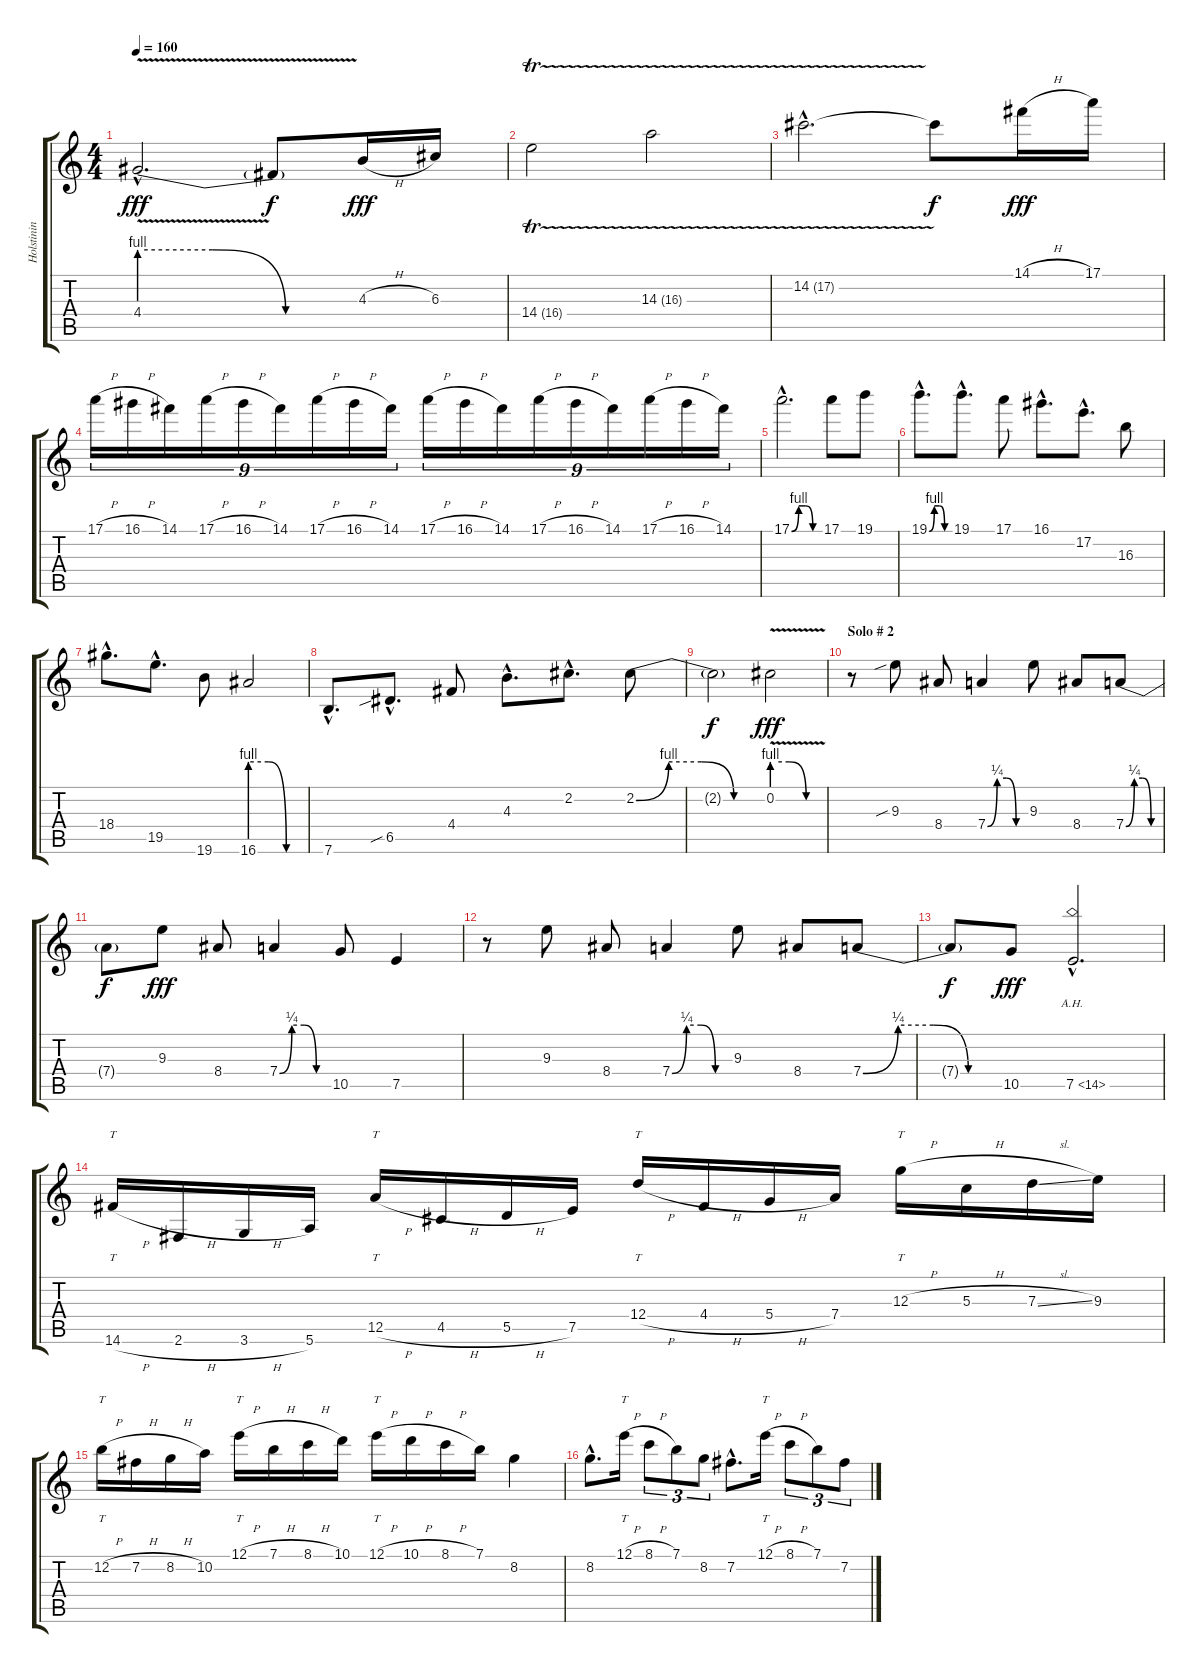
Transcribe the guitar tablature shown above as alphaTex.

\track ("Holstinin" "Holstinin") {instrument distortionguitar}
\staff {score tabs}
\tuning (E4 B3 G3 D3 A2 E2) {hide}
\ts (4 4)
\tempo 160
\clef g2
\ks c
4.4{be (custom 0 4 20 4 40 0 60 0) v hac}.2{d dy fff} 4.4{t}.8{dy f} 4.3{h}.16{dy fff} 6.3.16 |
14.4{tr (16 16)}.2 14.3{tr (16 16)}.2 |
14.2{tr (17 16) hac}.2{d} 14.2{t}.8{dy f} 14.1{h}.16{dy fff} 17.1.16 |
17.1{h}.16{tu (9 8)} 16.1{h}.16{tu (9 8)} 14.1.16{tu (9 8)} 17.1{h}.16{tu (9 8)} 16.1{h}.16{tu (9 8)} 14.1.16{tu (9 8)} 17.1{h}.16{tu (9 8)} 16.1{h}.16{tu (9 8)} 14.1.16{tu (9 8)} 17.1{h}.16{tu (9 8)} 16.1{h}.16{tu (9 8)} 14.1.16{tu (9 8)} 17.1{h}.16{tu (9 8)} 16.1{h}.16{tu (9 8)} 14.1.16{tu (9 8)} 17.1{h}.16{tu (9 8)} 16.1{h}.16{tu (9 8)} 14.1.16{tu (9 8)} |
17.1{be (custom 0 0 15 4 30 4 45 0 60 0) hac}.2{d} 17.1.8 19.1.8 |
19.1{be (custom 0 0 15 4 30 4 45 0 60 0) hac}.8{d} 19.1{hac}.8{d} 17.1.8 16.1{hac}.8{d} 17.2{hac}.8{d} 16.3.8 |
18.4{hac}.8{d} 19.5{hac}.8{d} 19.6.8 16.6{be (custom 0 4 20 4 40 0 60 0)}.2 |
7.6{hac}.8{d} 6.5{sib hac}.8{d} 4.4.8 4.3{hac}.8{d} 2.2{hac}.8{d} 2.2{be (custom 0 0 15 4 30 4 45 0 60 0)}.8 |
2.2{t}.2{dy f} 0.2{be (custom 0 4 20 4 40 0 60 0) v}.2{dy fff} |
\section ("" "Solo # 2")
r.8{volume 15 balance 10} 9.3{sib}.8 8.4.8 7.4{be (custom 0 0 15 1 30 1 45 0 60 0)}.4 9.3.8 8.4.8 7.4{be (custom 0 0 15 1 30 1 45 0 60 0)}.8 |
7.4{t}.8{dy f} 9.3.8{dy fff} 8.4.8 7.4{be (custom 0 0 15 1 30 1 45 0 60 0)}.4 10.5.8 7.5.4 |
r.8 9.3.8 8.4.8 7.4{be (custom 0 0 15 1 30 1 45 0 60 0)}.4 9.3.8 8.4.8 7.4{be (custom 0 0 15 1 30 1 45 0 60 0)}.8 |
7.4{t}.8{dy f} 10.5.8{dy fff} 7.5{ah 7 hac}.2{d} |
14.6{h}.16{tt} 2.6{h}.16 3.6{h}.16 5.6.16 12.5{h}.16{tt} 4.5{h}.16 5.5{h}.16 7.5.16 12.4{h}.16{tt} 4.4{h}.16 5.4{h}.16 7.4.16 12.3{h}.16{tt} 5.3{h}.16 7.3{sl}.16 9.3.16 |
12.2{h}.16{tt} 7.2{h}.16 8.2{h}.16 10.2.16 12.1{h}.16{tt} 7.1{h}.16 8.1{h}.16 10.1.16 12.1{h}.16{tt} 10.1{h}.16 8.1{h}.16 7.1.16 8.2.4 |
8.2{hac}.8{d} 12.1{h}.16{tt} 8.1{h}.8{tu (3 2)} 7.1.8{tu (3 2)} 8.2.8{tu (3 2)} 7.2{hac}.8{d} 12.1{h}.16{tt} 8.1{h}.8{tu (3 2)} 7.1.8{tu (3 2)} 7.2.8{tu (3 2)}
